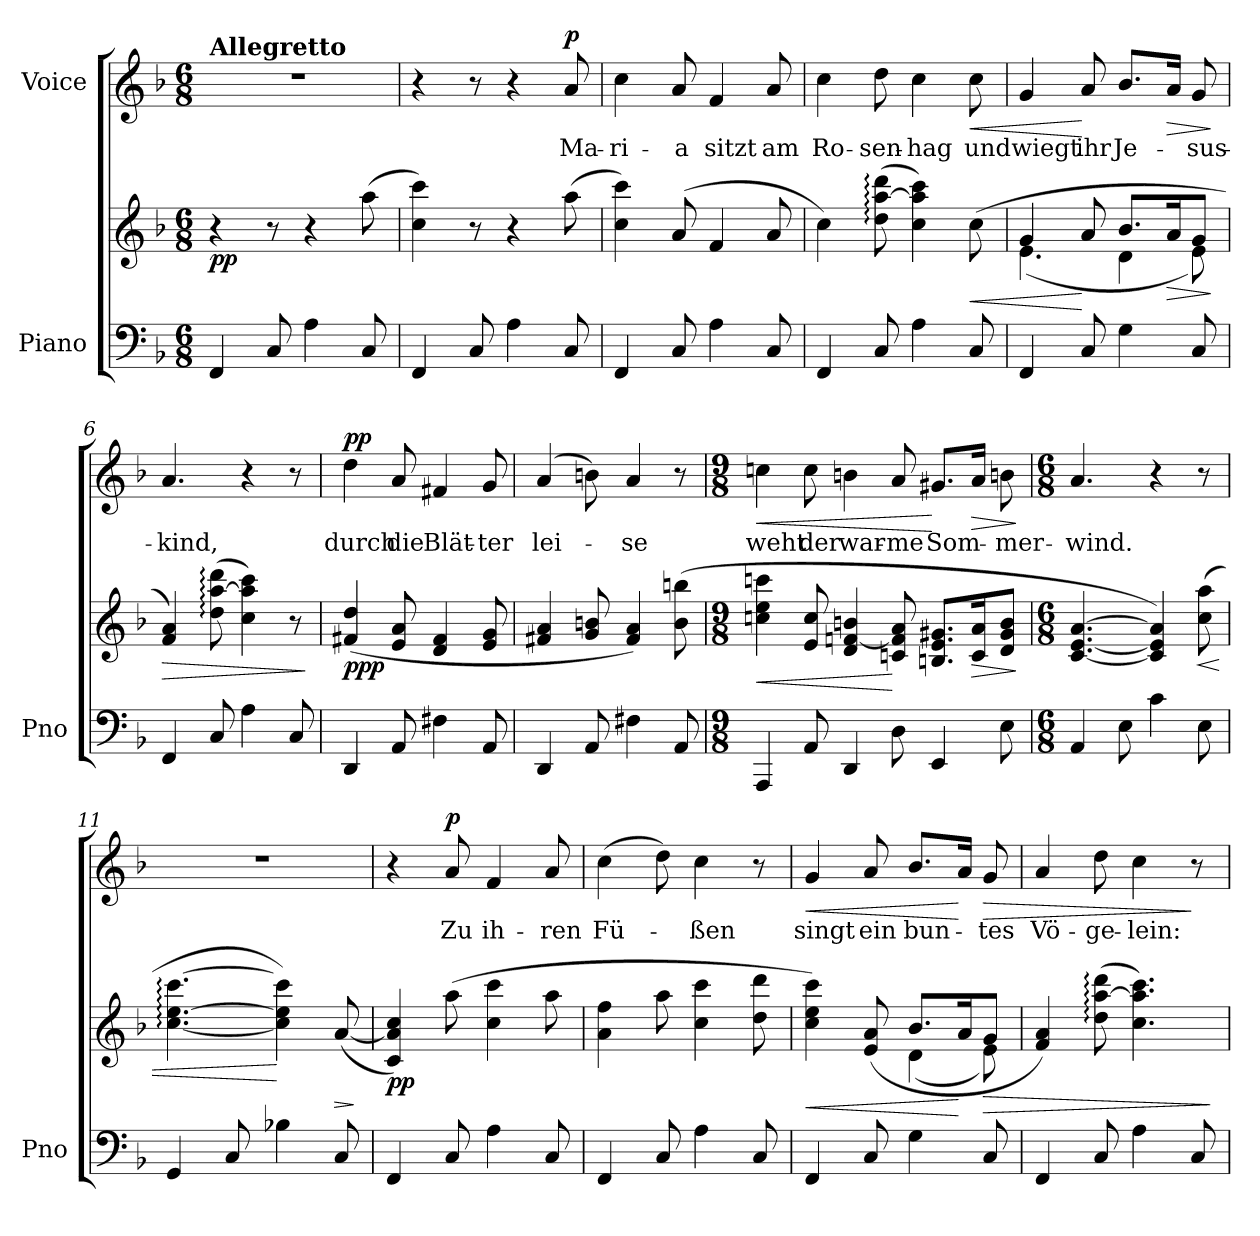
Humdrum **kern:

**kern	**kern	**dynam	**kern	**text	**dynam
*part2	*part2	*part2	*part1	*part1	*part1
*staff3	*staff2	*staff2/3	*staff1	*staff1	*staff1
*I"Piano	*	*	*I"Voice	*	*
*I'Pno	*	*	*	*	*
*clefF4	*clefG2	*	*clefG2	*	*
*k[b-]	*k[b-]	*	*k[b-]	*	*
*M6/8	*M6/8	*	*M6/8	*	*
=1	=1	=1	=1	=1	=1
!	!	!	!LO:TX:a:B:t=Allegretto	!	!
!	!	!LO:DY:b	!	!	!
4FF/	4r	pp	2.r	.	.
8C/	8r	.	.	.	.
4A\	4r	.	.	.	.
8C/	(>8aa\	.	.	.	.
=2	=2	=2	=2	=2	=2
4FF/	4cc\ 4ccc\)	.	4r	.	.
8C/	8r	.	8r	.	.
4A\	4r	.	4r	.	.
!	!	!	!	!LO:LY:b	!LO:DY:a
8C/	(>8aa\	.	8a/	Ma-	p
=3	=3	=3	=3	=3	=3
!	!	!	!	!LO:LY:b	!
4FF/	4cc\ 4ccc\)	.	4cc\	-ri-	.
!	!	!	!	!LO:LY:b	!
8C/	(>8a/	.	8a/	-a	.
!	!	!	!	!LO:LY:b	!
4A\	4f/	.	4f/	sitzt	.
!	!	!	!	!LO:LY:b	!
8C/	8a/	.	8a/	am	.
=4	=4	=4	=4	=4	=4
!	!	!	!	!LO:LY:b	!
4FF/	4cc\)	.	4cc\	Ro-	.
!	!	!	!	!LO:LY:b	!
8C/	(>8dd\: [8aa\: 8ddd\:	.	8dd\	-sen-	.
!	!	!	!	!LO:LY:b	!
4A\	4cc\ 4aa\] 4ccc\)	.	4cc\	-hag	.
!	!	!LO:HP:b	!	!LO:LY:b	!LO:HP:b
8C/	(>8cc\	<	8cc\	und	<
=5	=5	=5	=5	=5	=5
*	*^	*	*	*	*
!	!	!	!	!	!LO:LY:b	!
4FF/	4g/	(<4.e\	.	4g/	wiegt	.
!	!	!	!	!	!LO:LY:b	!
8C/	8a/	.	[	8a/	ihr	[
!	!	!	!	!	!LO:LY:b	!
4G\	8.b-/L	4d\	.	8.b-/L	Je-	.
!	!	!	!LO:HP:b	!	!	!LO:HP:b
.	16a/K	.	>	16a/Jk	.	>
!	!	!	!	!	!LO:LY:b	!
8C/	8g/J	8e\)	.	8g/	-sus-	.
*	*v	*v	*	*	*	*
.	.	]	.	.	]
=6	=6	=6	=6	=6	=6
!	!	!LO:HP:b	!	!LO:LY:b	!
4FF/	4f/ 4a/)	>	4.a/	-kind,	.
8C/	(>8dd\: [8aa\: 8ddd\:	.	.	.	.
4A\	4cc\ 4aa\] 4ccc\)	.	4r	.	.
8C/	8r	.	8r	.	.
.	.	]	.	.	.
!!LO:PB:g=z
=7	=7	=7	=7	=7	=7
!	!	!LO:DY:b	!	!LO:LY:b	!LO:DY:a
4DD/	(>4f#X/ 4dd/	ppp	4dd\	durch	pp
!	!	!	!	!LO:LY:b	!
8AA/	8e/ 8a/	.	8a/	die	.
!	!	!	!	!LO:LY:b	!
4F#X\	4d/ 4f#/	.	4f#X/	Blät-	.
!	!	!	!	!LO:LY:b	!
8AA/	8e/ 8g/	.	8g/	-ter	.
=8	=8	=8	=8	=8	=8
!	!	!	!	!LO:LY:b	!
4DD/	4f#X/ 4a/	.	(>4a/	lei-	.
8AA/	8g/ 8bn/	.	8bn\)	.	.
!	!	!	!	!LO:LY:b	!
4F#X\	4f#/ 4a/)	.	4a/	-se	.
8AA/	(>8b\ 8bbn\	.	8r	.	.
=9	=9	=9	=9	=9	=9
*M9/8	*M9/8	*	*M9/8	*	*
!	!	!LO:HP:b	!	!LO:LY:b	!LO:HP:b
4AAA/	4ccn\ 4ee\ 4cccn\	<	4ccn\	weht	<
!	!	!	!	!LO:LY:b	!
8AA/	8e/ 8cc/	.	8cc\	der	.
!	!	!	!	!LO:LY:b	!
4DD/	4d/ [4fn/ 4bn/	.	4bn\	war-	.
!	!	!	!	!LO:LY:b	!
8D\	8cn/ 8f/] 8a/	[	8a/	-me	.
!	!	!	!	!LO:LY:b	!
4EE/	8.Bn/ 8.e/ 8.g#X/L	.	8.g#X/L	Som-	[
!	!	!LO:HP:b	!	!	!LO:HP:b
.	16c/ 16a/K	>	16a/Jk	.	>
!	!	!	!	!LO:LY:b	!
8E\	8d/ 8g#/ 8b/J	.	8bn\	-mer-	.
.	.	]	.	.	]
=10	=10	=10	=10	=10	=10
*M6/8	*M6/8	*	*M6/8	*	*
!	!	!	!	!LO:LY:b	!
4AA/	[4.c/ [4.e/ [4.a/	.	4.a/	-wind.	.
8E\	.	.	.	.	.
4c\	4c/] 4e/] 4a/])	.	4r	.	.
!	!	!LO:HP:b	!	!	!
8E\	(>8cc\ 8aa\	<	8r	.	.
=11	=11	=11	=11	=11	=11
4GG/	[4.cc\: [4.ee\: [4.ccc\:	.	2.r	.	.
8C/	.	.	.	.	.
4B-X\	4cc\] 4ee\] 4ccc\])	[	.	.	.
!	!	!LO:HP:b	!	!	!
8C/	(>[8a/	>	.	.	.
.	.	]	.	.	.
!!LO:LB:g=z
=12	=12	=12	=12	=12	=12
!	!	!LO:DY:b	!	!	!
4FF/	4c/ 4a/] 4cc/)	pp	4r	.	.
!	!	!	!	!LO:LY:b	!LO:DY:a
8C/	(>8aa\	.	8a/	Zu	p
!	!	!	!	!LO:LY:b	!
4A\	4cc\ 4ccc\	.	4f/	ih-	.
!	!	!	!	!LO:LY:b	!
8C/	8aa\	.	8a/	-ren	.
=13	=13	=13	=13	=13	=13
!	!	!	!	!LO:LY:b	!
4FF/	4a\ 4ff\	.	(>4cc\	Fü-	.
8C/	8aa\	.	8dd\)	.	.
!	!	!	!	!LO:LY:b	!
4A\	4cc\ 4ccc\	.	4cc\	-ßen	.
8C/	8dd\ 8ddd\	.	8r	.	.
=14	=14	=14	=14	=14	=14
!	!	!LO:HP:b	!	!LO:LY:b	!LO:HP:b
*	*^	*	*	*	*
4FF/	4cc\ 4ee\ 4ccc\)	4.ryy	<	4g/	singt	<
!	!	!	!	!	!LO:LY:b	!
8C/	(>8e/ 8a/	.	.	8a/	ein	.
!	!	!	!	!	!LO:LY:b	!
4G\	8.b-/L	(<4d\	.	8.b-/L	bun-	.
.	16a/K	.	[	16a/Jk	.	[
!	!	!	!LO:HP:b	!	!LO:LY:b	!LO:HP:b
8C/	8g/J	8e\)	>	8g/	-tes	>
=15	=15	=15	=15	=15	=15	=15
!	!	!	!	!	!LO:LY:b	!
*	*v	*v	*	*	*	*
4FF/	4f/ 4a/)	.	4a/	Vö-	.
!	!	!	!	!LO:LY:b	!
8C/	(>8dd\: [8aa\: 8ddd\:	.	8dd\	-ge-	.
!	!	!	!	!LO:LY:b	!
4A\	4.cc\ 4.aa\] 4.ccc\)	.	4cc\	-lein:	.
8C/	.	.	8r	.	]
.	.	]	.	.	.
=	=	=	=	=	=
*-	*-	*-	*-	*-	*-
